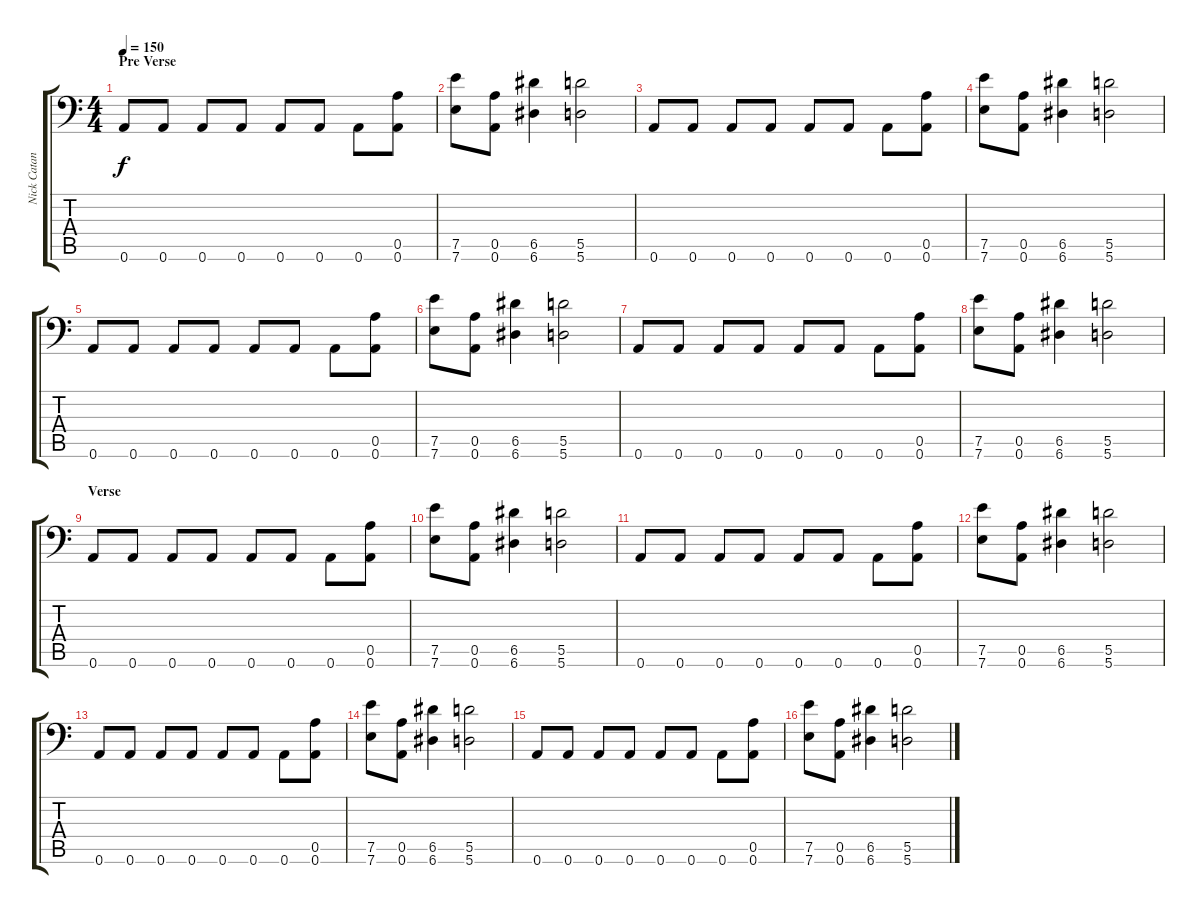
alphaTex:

\track ("Nick Catanese" "Nick Catan") {instrument distortionguitar}
\staff {score tabs}
\tuning (E4 B3 G3 D3 A2 A1) {hide}
\ts (4 4)
\section ("" "Pre Verse")
\tempo 150
\clef f4
\ks c
0.6.8{dy f volume 16} 0.6.8 0.6.8 0.6.8 0.6.8 0.6.8 0.6.8 (0.5 0.6).8 |
(7.5 7.6).8 (0.5 0.6).8 (6.5 6.6).4 (5.5 5.6).2 |
0.6.8 0.6.8 0.6.8 0.6.8 0.6.8 0.6.8 0.6.8 (0.5 0.6).8 |
(7.5 7.6).8 (0.5 0.6).8 (6.5 6.6).4 (5.5 5.6).2 |
0.6.8{volume 16} 0.6.8 0.6.8 0.6.8 0.6.8 0.6.8 0.6.8 (0.5 0.6).8 |
(7.5 7.6).8 (0.5 0.6).8 (6.5 6.6).4 (5.5 5.6).2 |
0.6.8 0.6.8 0.6.8 0.6.8 0.6.8 0.6.8 0.6.8 (0.5 0.6).8 |
(7.5 7.6).8 (0.5 0.6).8 (6.5 6.6).4 (5.5 5.6).2 |
\section ("" "Verse")
0.6.8{volume 16} 0.6.8 0.6.8 0.6.8 0.6.8 0.6.8 0.6.8 (0.5 0.6).8 |
(7.5 7.6).8 (0.5 0.6).8 (6.5 6.6).4 (5.5 5.6).2 |
0.6.8 0.6.8 0.6.8 0.6.8 0.6.8 0.6.8 0.6.8 (0.5 0.6).8 |
(7.5 7.6).8 (0.5 0.6).8 (6.5 6.6).4 (5.5 5.6).2 |
0.6.8{volume 16} 0.6.8 0.6.8 0.6.8 0.6.8 0.6.8 0.6.8 (0.5 0.6).8 |
(7.5 7.6).8 (0.5 0.6).8 (6.5 6.6).4 (5.5 5.6).2 |
0.6.8 0.6.8 0.6.8 0.6.8 0.6.8 0.6.8 0.6.8 (0.5 0.6).8 |
(7.5 7.6).8 (0.5 0.6).8 (6.5 6.6).4 (5.5 5.6).2
